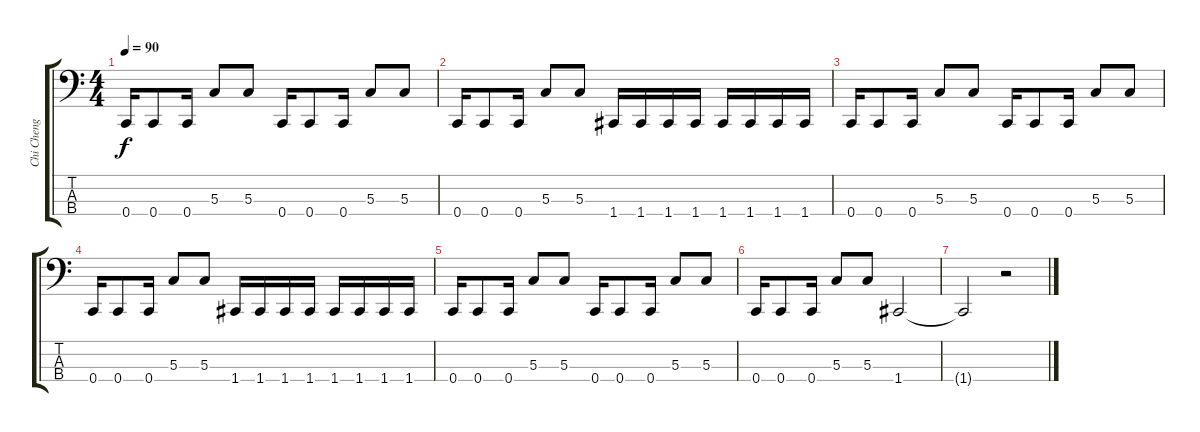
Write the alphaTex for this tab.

\track ("Chi Cheng - Bass" "Chi Cheng ") {instrument electricbassfinger}
\staff {score tabs}
\tuning (F2 C2 G1 C1) {hide}
\ts (4 4)
\tempo 90
\clef f4
\ks c
0.4.16{dy f instrument electricbassfinger} 0.4.8 0.4.16 5.3.8 5.3.8 0.4.16 0.4.8 0.4.16 5.3.8 5.3.8 |
0.4.16 0.4.8 0.4.16 5.3.8 5.3.8 1.4.16 1.4.16 1.4.16 1.4.16 1.4.16 1.4.16 1.4.16 1.4.16 |
0.4.16{instrument electricbassfinger} 0.4.8 0.4.16 5.3.8 5.3.8 0.4.16 0.4.8 0.4.16 5.3.8 5.3.8 |
0.4.16 0.4.8 0.4.16 5.3.8 5.3.8 1.4.16 1.4.16 1.4.16 1.4.16 1.4.16 1.4.16 1.4.16 1.4.16 |
0.4.16{instrument electricbassfinger} 0.4.8 0.4.16 5.3.8 5.3.8 0.4.16 0.4.8 0.4.16 5.3.8 5.3.8 |
0.4.16 0.4.8 0.4.16 5.3.8 5.3.8 1.4.2 |
1.4{t}.2 r.2
